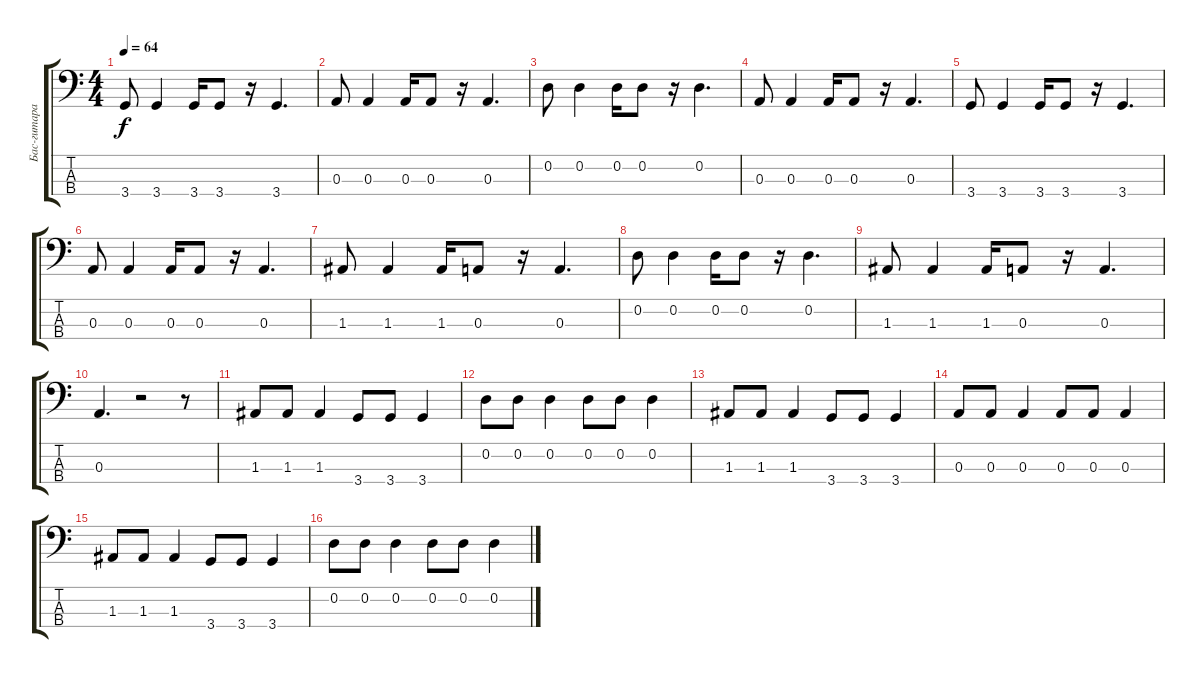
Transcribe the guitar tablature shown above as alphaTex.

\track ("Бас-гитара" "Бас-гитара") {instrument electricbassfinger}
\staff {score tabs}
\tuning (G2 D2 A1 E1) {hide}
\ts (4 4)
\tempo 64
\clef f4
\ks c
3.4.8{dy f} 3.4.4 3.4.16 3.4.8 r.16 3.4.4{d} |
0.3.8 0.3.4 0.3.16 0.3.8 r.16 0.3.4{d} |
0.2.8 0.2.4 0.2.16 0.2.8 r.16 0.2.4{d} |
0.3.8 0.3.4 0.3.16 0.3.8 r.16 0.3.4{d} |
3.4.8 3.4.4 3.4.16 3.4.8 r.16 3.4.4{d} |
0.3.8 0.3.4 0.3.16 0.3.8 r.16 0.3.4{d} |
1.3.8 1.3.4 1.3.16 0.3.8 r.16 0.3.4{d} |
0.2.8 0.2.4 0.2.16 0.2.8 r.16 0.2.4{d} |
1.3.8 1.3.4 1.3.16 0.3.8 r.16 0.3.4{d} |
0.3.4{d} r.2 r.8 |
1.3.8{volume 12 balance 8 instrument electricbassfinger} 1.3.8 1.3.4 3.4.8 3.4.8 3.4.4 |
0.2.8 0.2.8 0.2.4 0.2.8 0.2.8 0.2.4 |
1.3.8 1.3.8 1.3.4 3.4.8 3.4.8 3.4.4 |
0.3.8 0.3.8 0.3.4 0.3.8 0.3.8 0.3.4 |
1.3.8{volume 12 balance 8 instrument electricbassfinger} 1.3.8 1.3.4 3.4.8 3.4.8 3.4.4 |
0.2.8 0.2.8 0.2.4 0.2.8 0.2.8 0.2.4
